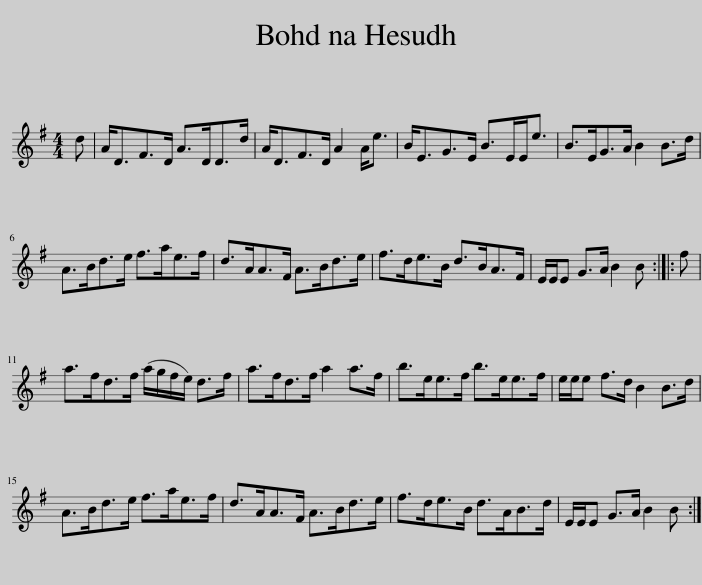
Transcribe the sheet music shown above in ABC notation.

X:1
L:1/8
M:4/4
I:linebreak $
K:G
V:1 treble
V:1
 d | A<DF>D A>DD>d | A<DF>D A2 A<e | B<EG>E B>EE<e | B>EG>A B2 B>d |$ %5
 A>Bd>e f>ae>f | d>AA>F A>Bd>e | f>de>B d>BA>F | E/E/E G>A B2 B :: f |$ %10
 a>fd>f (a/g/f/e/) d>f | a>fd>f a2 a>f | b>ee>f b>ee>f | e/e/e f>d B2 B>d |$ A>Bd>e f>ae>f | %15
 d>AA>F A>Bd>e | f>de>B d>AB>d | E/E/E G>A B2 B :| %18
